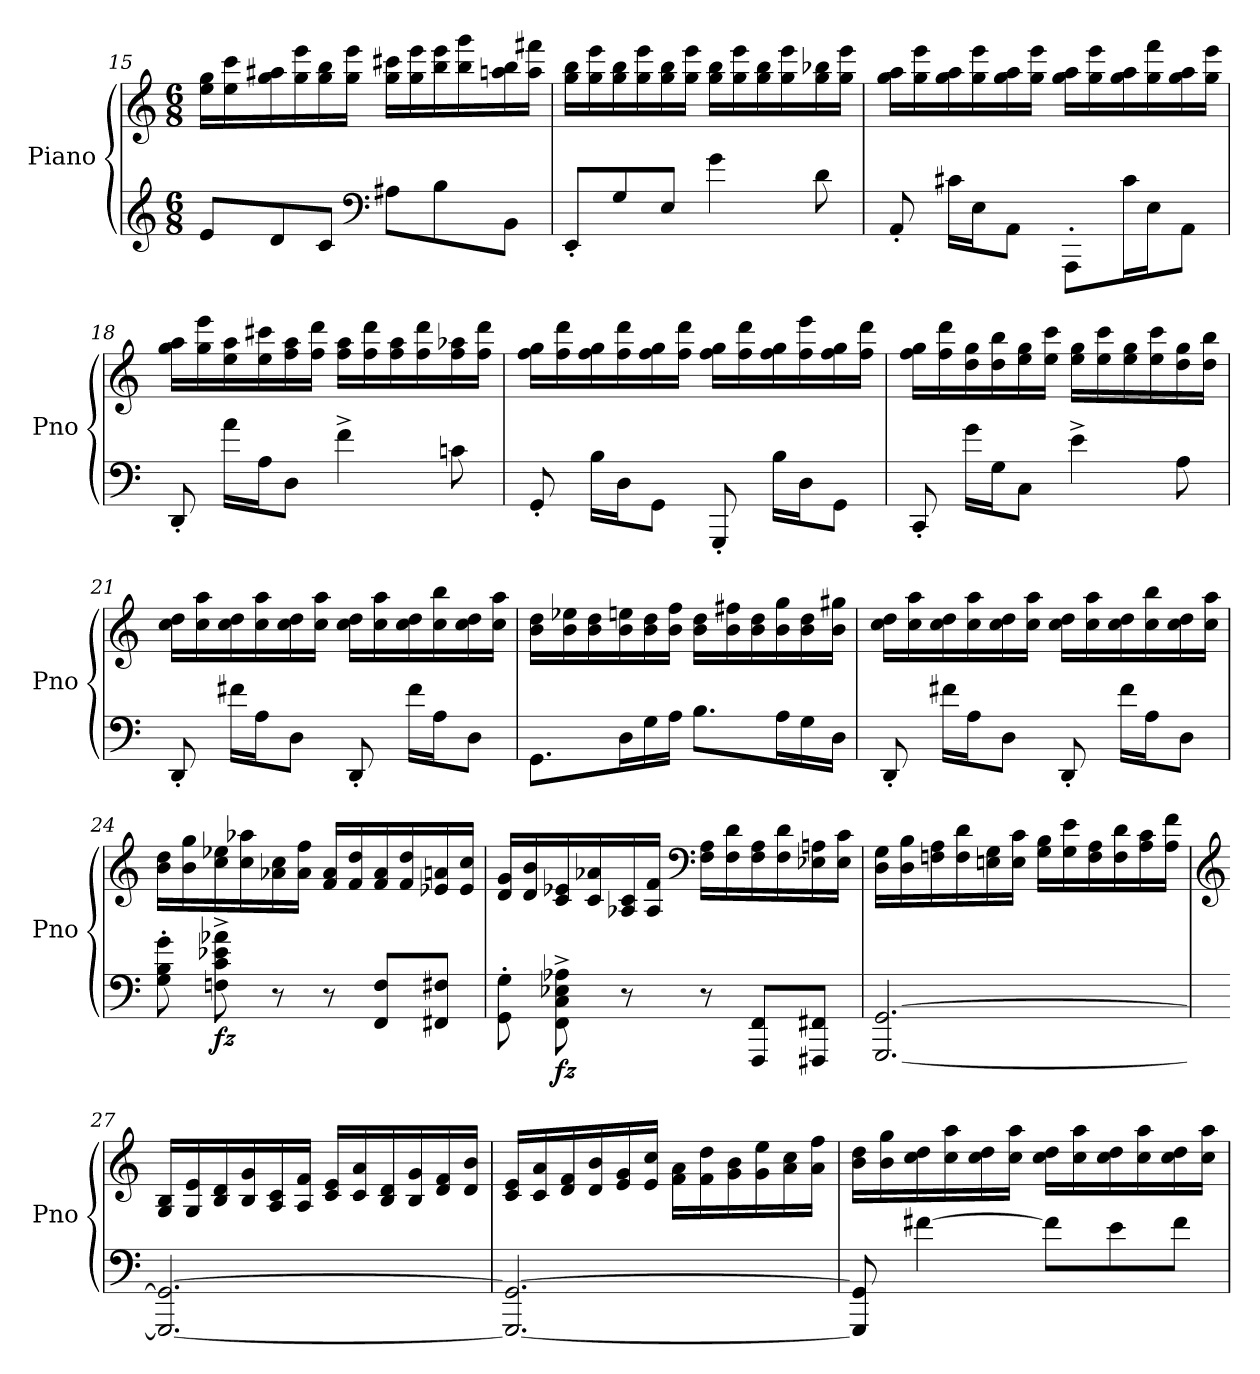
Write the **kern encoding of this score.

**kern	**kern	**dynam
*part1	*part1	*part1
*staff2	*staff1	*staff1/2
*I"Piano	*	*
*I'Pno	*	*
!!LO:LB:g=z
*clefG2	*clefG2	*
*k[]	*k[]	*
*M6/8	*M6/8	*
=15	=15	=15
8e/L	16ee\ 16gg\LL	.
.	16ee\ 16ccc\	.
8d/	16gg\ 16aa#X\	.
.	16gg\ 16eee\	.
8c/J	16gg\ 16bb\	.
.	16gg\ 16eee\JJ	.
*clefF4	*	*
8A#X\L	16gg\ 16ccc#X\LL	.
.	16gg\ 16eee\	.
8B\	16bb\ 16eee\	.
.	16bb\ 16ggg\	.
8BB\J	16aan\ 16bb\	.
.	16aa\ 16fff#X\JJ	.
=16	=16	=16
8EE'/L	16gg\ 16bb\LL	.
.	16gg\ 16eee\	.
8G/	16gg\ 16bb\	.
.	16gg\ 16eee\	.
8E/J	16gg\ 16bb\	.
.	16gg\ 16eee\JJ	.
4g\	16gg\ 16bb\LL	.
.	16gg\ 16eee\	.
.	16gg\ 16bb\	.
.	16gg\ 16eee\	.
8d\	16gg\ 16bb-X\	.
.	16gg\ 16eee\JJ	.
!!LO:LB:g=z
=17	=17	=17
8AA'/	16gg\ 16aa\LL	.
.	16gg\ 16eee\	.
16c#X\LL	16gg\ 16aa\	.
16E\J	16gg\ 16eee\	.
8AA\J	16gg\ 16aa\	.
.	16gg\ 16eee\JJ	.
8AAA'\L	16gg\ 16aa\LL	.
.	16gg\ 16eee\	.
16c#\L	16gg\ 16aa\	.
16E\J	16gg\ 16fff\	.
8AA\J	16gg\ 16aa\	.
.	16gg\ 16eee\JJ	.
=18	=18	=18
8DD'/	16gg\ 16aa\LL	.
.	16gg\ 16eee\	.
16a\LL	16ee\ 16aa\	.
16A\J	16ee\ 16ccc#X\	.
8D\J	16ff\ 16aa\	.
.	16ff\ 16ddd\JJ	.
4f^\	16ff\ 16aa\LL	.
.	16ff\ 16ddd\	.
.	16ff\ 16aa\	.
.	16ff\ 16ddd\	.
8cn\	16ff\ 16aa-X\	.
.	16ff\ 16ddd\JJ	.
!!LO:LB:g=z
=19	=19	=19
8GG'/	16ff\ 16gg\LL	.
.	16ff\ 16ddd\	.
16B\LL	16ff\ 16gg\	.
16D\J	16ff\ 16ddd\	.
8GG\J	16ff\ 16gg\	.
.	16ff\ 16ddd\JJ	.
8GGG'/	16ff\ 16gg\LL	.
.	16ff\ 16ddd\	.
16B\LL	16ff\ 16gg\	.
16D\J	16ff\ 16eee\	.
8GG\J	16ff\ 16gg\	.
.	16ff\ 16ddd\JJ	.
=20	=20	=20
8CC'/	16ff\ 16gg\LL	.
.	16ff\ 16ddd\	.
16g\LL	16dd\ 16gg\	.
16G\J	16dd\ 16bb\	.
8C\J	16ee\ 16gg\	.
.	16ee\ 16ccc\JJ	.
4e^\	16ee\ 16gg\LL	.
.	16ee\ 16ccc\	.
.	16ee\ 16gg\	.
.	16ee\ 16ccc\	.
8A\	16dd\ 16gg\	.
.	16dd\ 16bb\JJ	.
=21	=21	=21
8DD'/	16cc\ 16dd\LL	.
.	16cc\ 16aa\	.
16f#X\LL	16cc\ 16dd\	.
16A\J	16cc\ 16aa\	.
8D\J	16cc\ 16dd\	.
.	16cc\ 16aa\JJ	.
8DD'/	16cc\ 16dd\LL	.
.	16cc\ 16aa\	.
16f#\LL	16cc\ 16dd\	.
16A\J	16cc\ 16bb\	.
8D\J	16cc\ 16dd\	.
.	16cc\ 16aa\JJ	.
!!LO:LB:g=z
=22	=22	=22
8.GG\L	16b\ 16dd\LL	.
.	16b\ 16ee-X\	.
.	16b\ 16dd\	.
16D\L	16b\ 16een\	.
16G\	16b\ 16dd\	.
16A\JJ	16b\ 16ff\JJ	.
8.B\L	16b\ 16dd\LL	.
.	16b\ 16ff#X\	.
.	16b\ 16dd\	.
16A\L	16b\ 16gg\	.
16G\	16b\ 16dd\	.
16D\JJ	16b\ 16gg#X\JJ	.
=23	=23	=23
8DD'/	16cc\ 16dd\LL	.
.	16cc\ 16aa\	.
16f#X\LL	16cc\ 16dd\	.
16A\J	16cc\ 16aa\	.
8D\J	16cc\ 16dd\	.
.	16cc\ 16aa\JJ	.
8DD'/	16cc\ 16dd\LL	.
.	16cc\ 16aa\	.
16f#\LL	16cc\ 16dd\	.
16A\J	16cc\ 16bb\	.
8D\J	16cc\ 16dd\	.
.	16cc\ 16aa\JJ	.
=24	=24	=24
8G\' 8B\' 8g\'	16b\ 16dd\LL	.
.	16b\ 16gg\	.
!	!	!LO:DY:b=2
8Fn\^ 8c\^ 8e-X\^ 8a-X\^	16cc\ 16ee-X\	fz
.	16cc\ 16aa-X\	.
8r	16a-X\ 16cc\	.
.	16a-\ 16ff\JJ	.
8r	16f/ 16a-/LL	.
.	16f/ 16dd/	.
8FF/ 8F/L	16f/ 16a-/	.
.	16f/ 16dd/	.
8FF#X/ 8F#X/J	16e-X/ 16an/	.
.	16e-/ 16cc/JJ	.
!!LO:LB:g=z
=25	=25	=25
8GG\' 8G\'	16d/ 16g/LL	.
.	16d/ 16b/	.
!	!	!LO:DY:b=2
8FF\^ 8C\^ 8E-X\^ 8A-X\^	16c/ 16e-X/	fz
.	16c/ 16a-X/	.
8r	16A-X/ 16c/	.
.	16A-/ 16f/JJ	.
*	*clefF4	*
8r	16F\ 16A-\LL	.
.	16F\ 16d\	.
8FFF/ 8FF/L	16F\ 16A-\	.
.	16F\ 16d\	.
8FFF#X/ 8FF#X/J	16E-X\ 16An\	.
.	16E-\ 16c\JJ	.
=26	=26	=26
[2.GGG/ [2.GG/	16D\ 16G\LL	.
.	16D\ 16B\	.
.	16Fn\ 16A\	.
.	16F\ 16d\	.
.	16En\ 16G\	.
.	16E\ 16c\JJ	.
.	16G\ 16B\LL	.
.	16G\ 16e\	.
.	16F\ 16A\	.
.	16F\ 16d\	.
.	16A\ 16c\	.
.	16A\ 16f\JJ	.
=27	=27	=27
*	*clefG2	*
2.GGG/_ 2.GG/_	16G/ 16B/LL	.
.	16G/ 16e/	.
.	16B/ 16d/	.
.	16B/ 16g/	.
.	16A/ 16c/	.
.	16A/ 16f/JJ	.
.	16c/ 16e/LL	.
.	16c/ 16a/	.
.	16B/ 16d/	.
.	16B/ 16g/	.
.	16d/ 16f/	.
.	16d/ 16b/JJ	.
!!LO:PB:g=z
=28	=28	=28
2.GGG/_ 2.GG/_	16c/ 16e/LL	.
.	16c/ 16a/	.
.	16d/ 16f/	.
.	16d/ 16b/	.
.	16e/ 16g/	.
.	16e/ 16cc/JJ	.
.	16f\ 16a\LL	.
.	16f\ 16dd\	.
.	16g\ 16b\	.
.	16g\ 16ee\	.
.	16a\ 16cc\	.
.	16a\ 16ff\JJ	.
=29	=29	=29
8GGG/] 8GG/]	16b\ 16dd\LL	.
.	16b\ 16gg\	.
[4f#X\	16cc\ 16dd\	.
.	16cc\ 16aa\	.
.	16cc\ 16dd\	.
.	16cc\ 16aa\JJ	.
8f#\L]	16cc\ 16dd\LL	.
.	16cc\ 16aa\	.
8e\	16cc\ 16dd\	.
.	16cc\ 16aa\	.
8f#\J	16cc\ 16dd\	.
.	16cc\ 16aa\JJ	.
=	=	=
*-	*-	*-
